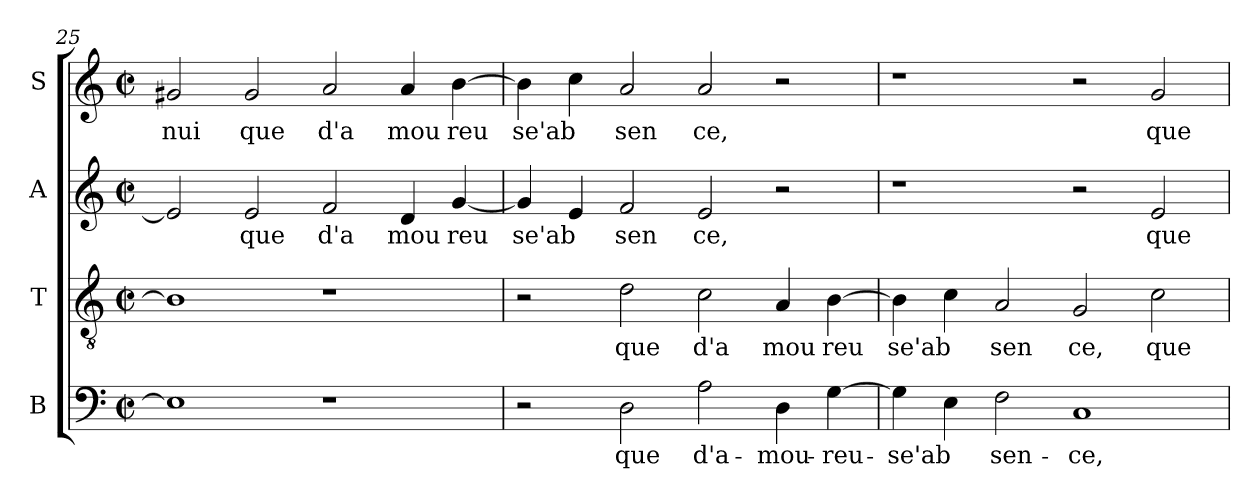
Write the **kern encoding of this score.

**kern	**text	**kern	**text	**kern	**text	**kern	**text
*part4	*part4	*part3	*part3	*part2	*part2	*part1	*part1
*staff4	*staff4	*staff3	*staff3	*staff2	*staff2	*staff1	*staff1
*I"B	*	*I"T	*	*I"A	*	*I"S	*
*clefF4	*	*clefGv2	*	*clefG2	*	*clefG2	*
*k[]	*	*k[]	*	*k[]	*	*k[]	*
*C:	*	*C:	*	*C:	*	*C:	*
*M2/2	*	*M2/2	*	*M2/2	*	*M2/2	*
*met(c|)	*	*met(c|)	*	*met(c|)	*	*met(c|)	*
=25	=25	=25	=25	=25	=25	=25	=25
!	!LO:LY:b:cj	!	!LO:LY:b:cj	!	!LO:LY:b:cj	!	!LO:LY:b:cj
1E]	.	1B]	.	2e/]	.	2g#X/	nui
!	!	!	!	!	!LO:LY:b:cj	!	!LO:LY:b:cj
.	.	.	.	2e/	que	2g#/	que
!	!	!	!	!	!LO:LY:b:cj	!	!LO:LY:b:cj
1r	.	1r	.	2f/	d'a	2a/	d'a
!	!	!	!	!	!LO:LY:b:cj	!	!LO:LY:b:cj
.	.	.	.	4d/	mou	4a/	mou
!	!	!	!	!	!LO:LY:b:cj	!	!LO:LY:b:cj
.	.	.	.	[<4g/	reu	[>4b\	reu
=26	=26	=26	=26	=26	=26	=26	=26
!	!	!	!	!	!LO:LY:b:cj	!	!LO:LY:b:cj
2r	.	2r	.	4g/]	se'ab	4b\]	se'ab
!	!	!	!	!	!LO:LY:b:cj	!	!LO:LY:b:cj
.	.	.	.	4e/	.	4cc\	.
!	!LO:LY:b:cj	!	!LO:LY:b:cj	!	!LO:LY:b:cj	!	!LO:LY:b:cj
2D\	que	2d\	que	2f/	sen	2a/	sen
!	!LO:LY:b:cj	!	!LO:LY:b:cj	!	!LO:LY:b:cj	!	!LO:LY:b:cj
2A\	d'a-	2c\	d'a	2e/	ce,	2a/	ce,
!	!LO:LY:b:cj	!	!LO:LY:b:cj	!	!	!	!
4D\	-mou-	4A/	mou	2r	.	2r	.
!	!LO:LY:b:cj	!	!LO:LY:b:cj	!	!	!	!
[>4G\	-reu-	[>4B\	reu	.	.	.	.
=27	=27	=27	=27	=27	=27	=27	=27
!	!LO:LY:b:cj	!	!LO:LY:b:cj	!	!	!	!
4G\]	-se'ab-	4B\]	se'ab	1r	.	1r	.
!	!LO:LY:b:cj	!	!LO:LY:b:cj	!	!	!	!
4E\	--	4c\	.	.	.	.	.
!	!LO:LY:b:cj	!	!LO:LY:b:cj	!	!	!	!
2F\	-sen-	2A/	sen	.	.	.	.
!	!LO:LY:b:cj	!	!LO:LY:b:cj	!	!	!	!
1C	-ce,	2G/	ce,	2r	.	2r	.
!	!	!	!LO:LY:b:cj	!	!LO:LY:b:cj	!	!LO:LY:b:cj
.	.	2c\	que	2e/	que	2g/	que
=	=	=	=	=	=	=	=
*-	*-	*-	*-	*-	*-	*-	*-
